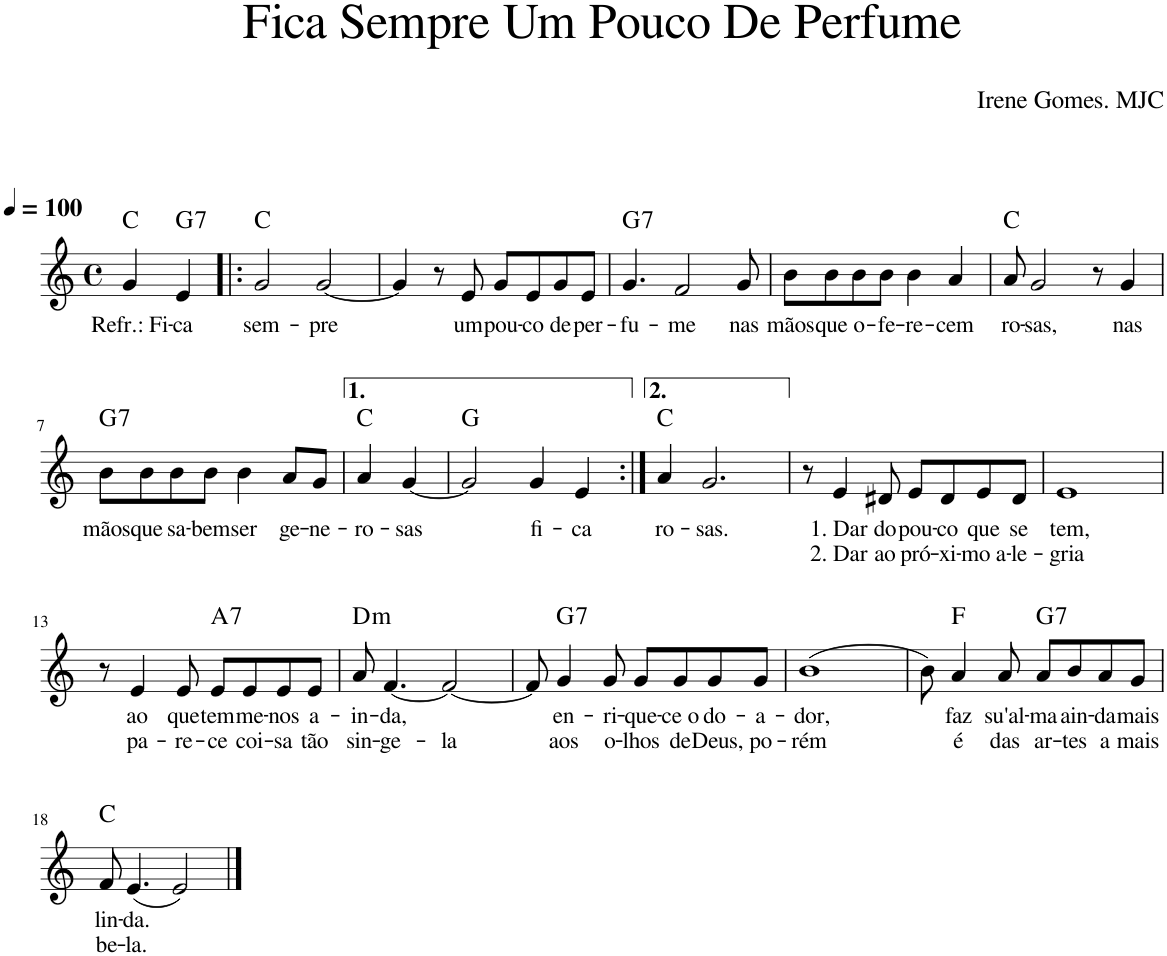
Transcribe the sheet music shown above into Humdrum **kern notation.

**kern	**text	**text	**harte
*part1	*part1	*part1	*part1
*staff1	*staff1	*staff1	*
*I"Voz	*	*	*
*I'Vo.	*	*	*
*clefG2	*	*	*
*k[]	*	*	*
*M4/4	*	*	*
*met(c)	*	*	*
*MM100	*	*	*
=1	=1	=1	=1
!	!LO:LY:b	!	!
4g/	Refr.: Fi-	.	C:maj
!	!LO:LY:b	!	!LO:H:kt=7
4e/	-ca	.	G:7
=2!|:	=2!|:	=2!|:	=2!|:
!	!LO:LY:b	!	!
2g/	sem-	.	C:maj
!	!LO:LY:b	!	!
[2g/	-pre	.	.
=3	=3	=3	=3
4g/]	.	.	.
8r	.	.	.
!	!LO:LY:b	!	!
8e/	um	.	.
!	!LO:LY:b	!	!
8g/L	pou-	.	.
!	!LO:LY:b	!	!
8e/	-co	.	.
!	!LO:LY:b	!	!
8g/	de	.	.
!	!LO:LY:b	!	!
8e/J	per-	.	.
=4	=4	=4	=4
!	!LO:LY:b	!	!LO:H:kt=7
4.g/	-fu-	.	G:7
!	!LO:LY:b	!	!
2f/	-me	.	.
!	!LO:LY:b	!	!
8g/	nas	.	.
=5	=5	=5	=5
!	!LO:LY:b	!	!
8b\L	mãos	.	.
!	!LO:LY:b	!	!
8b\	que	.	.
!	!LO:LY:b	!	!
8b\	o-	.	.
!	!LO:LY:b	!	!
8b\J	-fe-	.	.
!	!LO:LY:b	!	!
4b\	-re-	.	.
!	!LO:LY:b	!	!
4a/	-cem	.	.
=6	=6	=6	=6
!	!LO:LY:b	!	!
8a/	ro-	.	C:maj
!	!LO:LY:b	!	!
2g/	-sas,	.	.
8r	.	.	.
!	!LO:LY:b	!	!
4g/	nas	.	.
!!LO:LB:g=z
=7	=7	=7	=7
!	!LO:LY:b	!	!LO:H:kt=7
8b\L	mãos	.	G:7
!	!LO:LY:b	!	!
8b\	que	.	.
!	!LO:LY:b	!	!
8b\	sa-	.	.
!	!LO:LY:b	!	!
8b\J	-bem	.	.
!	!LO:LY:b	!	!
4b\	ser	.	.
!	!LO:LY:b	!	!
8a/L	ge-	.	.
!	!LO:LY:b	!	!
8g/J	-ne-	.	.
=8	=8	=8	=8
!	!LO:LY:b	!	!
4a/	-ro-	.	C:maj
!	!LO:LY:b	!	!
[4g/	-sas	.	.
=9	=9	=9	=9
2g/]	.	.	G:maj
!	!LO:LY:b	!	!
4g/	fi-	.	.
!	!LO:LY:b	!	!
4e/	-ca	.	.
=10:|!	=10:|!	=10:|!	=10:|!
!	!LO:LY:b	!	!
4a/	ro-	.	C:maj
!	!LO:LY:b	!	!
2.g/	-sas.	.	.
=11	=11	=11	=11
8r	.	.	.
!	!LO:LY:b	!LO:LY:b	!
4e/	1. Dar	2. Dar	.
!	!LO:LY:b	!LO:LY:b	!
8d#X/	do	ao	.
!	!LO:LY:b	!LO:LY:b	!
8e/L	pou-	pró-	.
!	!LO:LY:b	!LO:LY:b	!
8d#/	-co	-xi-	.
!	!LO:LY:b	!LO:LY:b	!
8e/	que	-mo a-	.
!	!LO:LY:b	!LO:LY:b	!
8d#/J	se	-le-	.
=12	=12	=12	=12
!	!LO:LY:b	!LO:LY:b	!
1e	tem,	-gria	.
!!LO:LB:g=z
=13	=13	=13	=13
8r	.	.	.
!	!LO:LY:b	!LO:LY:b	!
4e/	ao	pa-	.
!	!LO:LY:b	!LO:LY:b	!
8e/	que	-re-	.
!	!LO:LY:b	!LO:LY:b	!LO:H:kt=7
8e/L	tem	-ce	A:7
!	!LO:LY:b	!LO:LY:b	!
8e/	me-	coi-	.
!	!LO:LY:b	!LO:LY:b	!
8e/	-nos	-sa	.
!	!LO:LY:b	!LO:LY:b	!
8e/J	a-	tão	.
=14	=14	=14	=14
!	!LO:LY:b	!LO:LY:b	!LO:H:kt=m
8a/	-in-	sin-	D:min
!	!LO:LY:b	!LO:LY:b	!
[4.f/	-da,	-ge-	.
!	!	!LO:LY:b	!
2f/_	.	-la	.
=15	=15	=15	=15
8f/]	.	.	.
!	!LO:LY:b	!LO:LY:b	!LO:H:kt=7
4g/	en-	aos	G:7
!	!LO:LY:b	!LO:LY:b	!
8g/	-ri-	o-	.
!	!LO:LY:b	!LO:LY:b	!
8g/L	-que-	-lhos	.
!	!LO:LY:b	!LO:LY:b	!
8g/	-ce o	de	.
!	!LO:LY:b	!LO:LY:b	!
8g/	do-	Deus,	.
!	!LO:LY:b	!LO:LY:b	!
8g/J	-a-	po-	.
=16	=16	=16	=16
!	!LO:LY:b	!LO:LY:b	!
(1b	-dor,	-rém	.
=17	=17	=17	=17
8b\)	.	.	.
!	!LO:LY:b	!LO:LY:b	!
4a/	faz	é	F:maj
!	!LO:LY:b	!LO:LY:b	!
8a/	su'al-	das	.
!	!LO:LY:b	!LO:LY:b	!LO:H:kt=7
8a/L	-ma	ar-	G:7
!	!LO:LY:b	!LO:LY:b	!
8b/	ain-	-tes	.
!	!LO:LY:b	!LO:LY:b	!
8a/	-da	a	.
!	!LO:LY:b	!LO:LY:b	!
8g/J	mais	mais	.
!!LO:LB:g=z
=18	=18	=18	=18
!	!LO:LY:b	!LO:LY:b	!
8f/	lin-	be-	C:maj
!	!LO:LY:b	!LO:LY:b	!
(4.e/	-da.	-la.	.
2e/)	.	.	.
==	==	==	==
*-	*-	*-	*-
